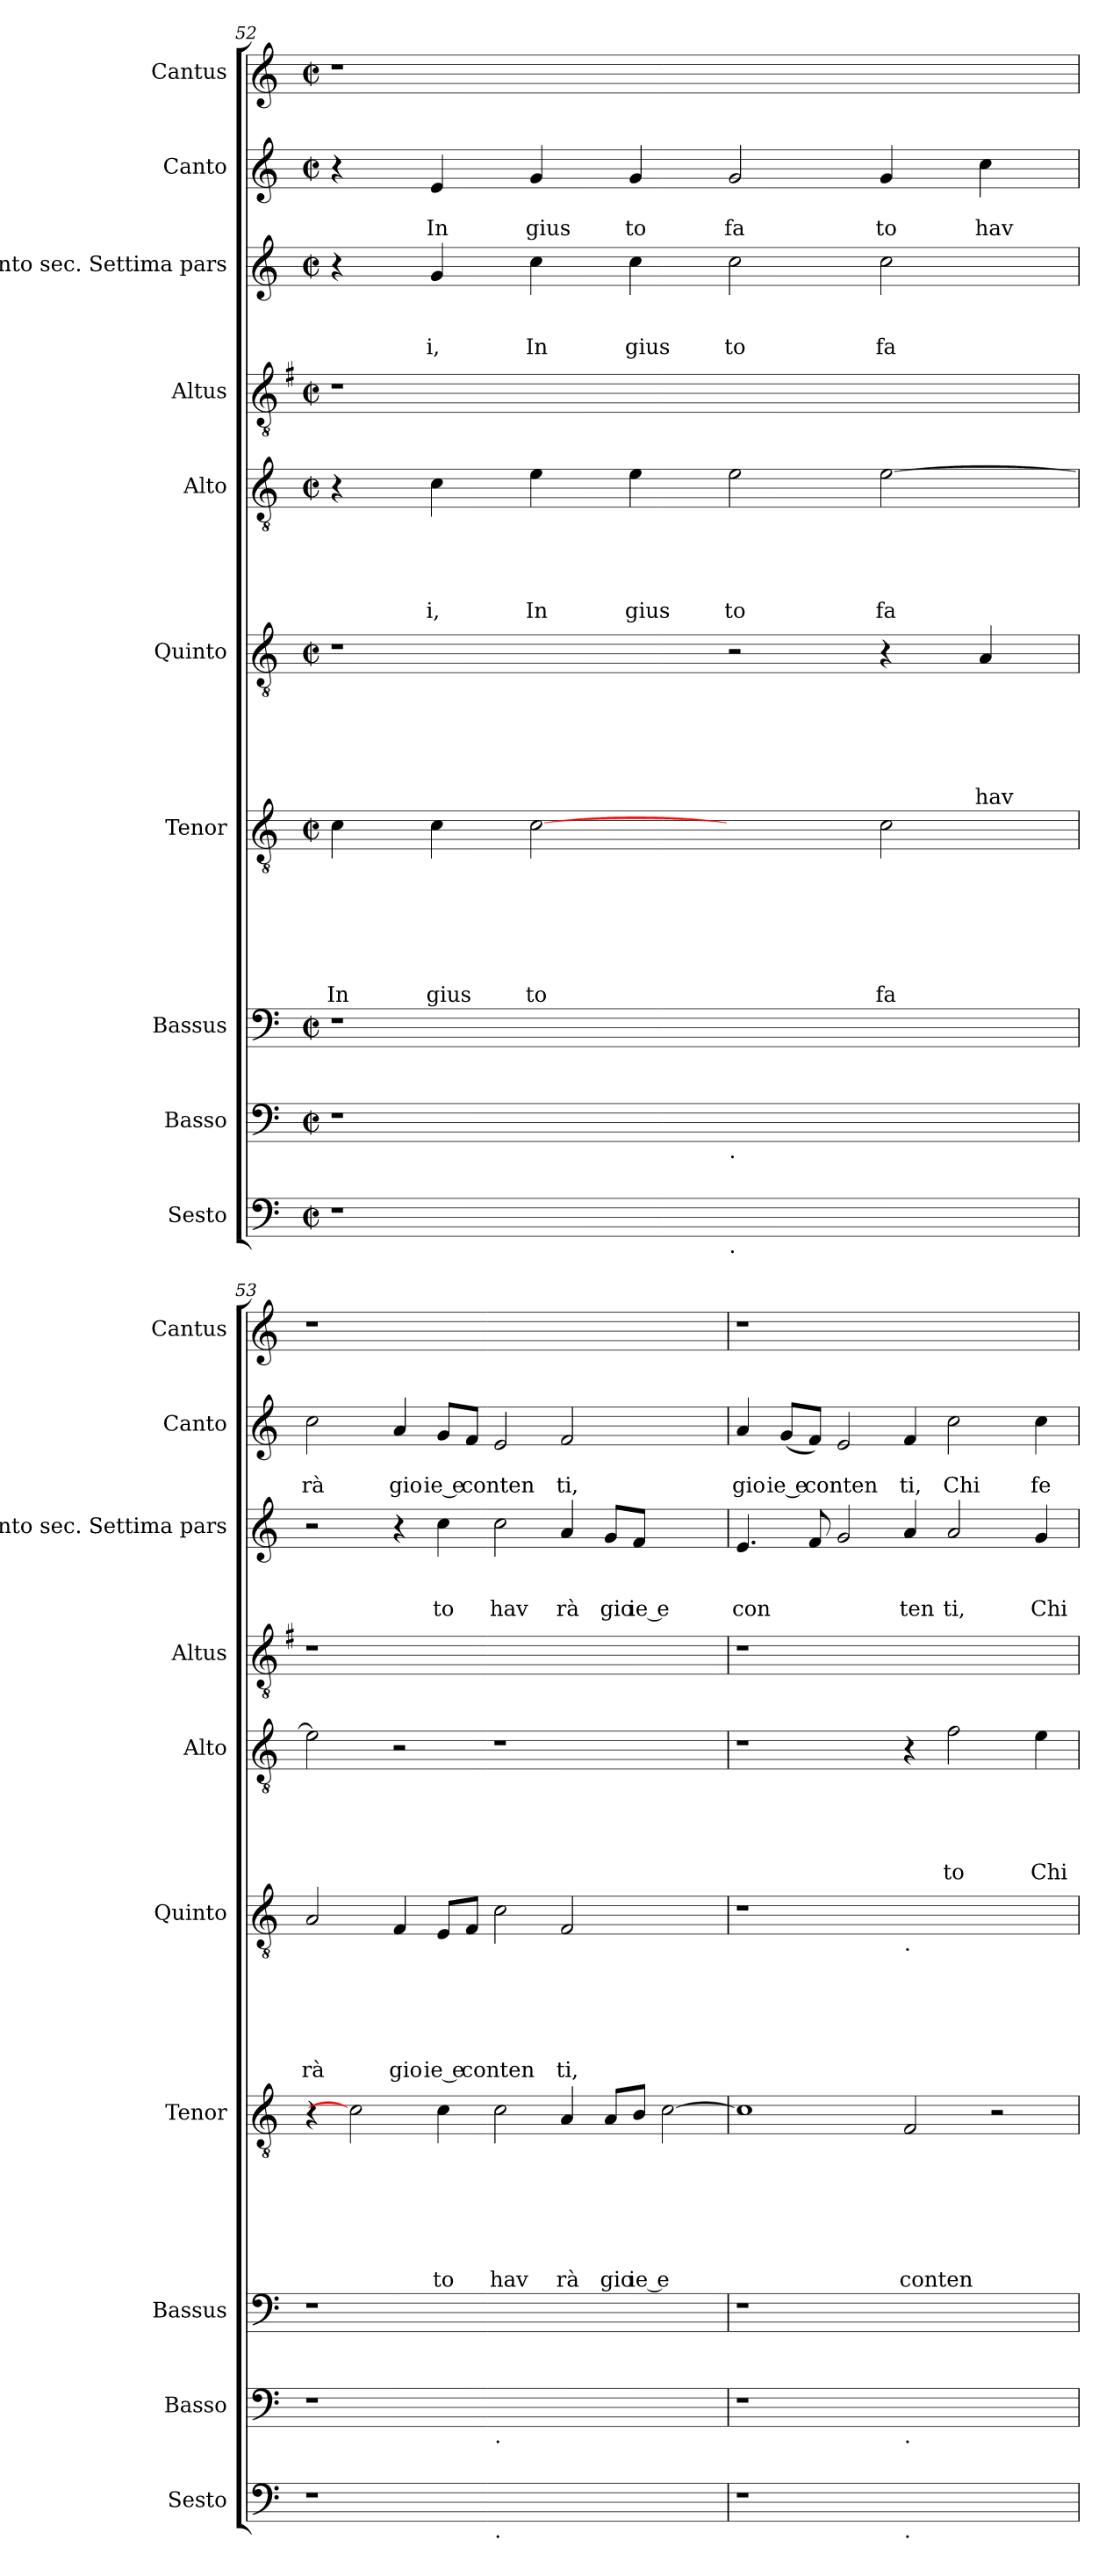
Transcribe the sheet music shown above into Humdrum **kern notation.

**kern	**kern	**kern	**kern	**text	**text	**text	**text	**text	**text	**text	**kern	**text	**text	**text	**text	**text	**text	**kern	**text	**text	**text	**text	**text	**kern	**kern	**text	**text	**text	**kern	**text	**text	**kern
*part10	*part9	*part8	*part7	*part7	*part7	*part7	*part7	*part7	*part7	*part7	*part6	*part6	*part6	*part6	*part6	*part6	*part6	*part5	*part5	*part5	*part5	*part5	*part5	*part4	*part3	*part3	*part3	*part3	*part2	*part2	*part2	*part1
*staff10	*staff9	*staff8	*staff7	*staff7	*staff7	*staff7	*staff7	*staff7	*staff7	*staff7	*staff6	*staff6	*staff6	*staff6	*staff6	*staff6	*staff6	*staff5	*staff5	*staff5	*staff5	*staff5	*staff5	*staff4	*staff3	*staff3	*staff3	*staff3	*staff2	*staff2	*staff2	*staff1
*I"Sesto	*I"Basso	*I"Bassus	*I"Tenor	*	*	*	*	*	*	*	*I"Quinto	*	*	*	*	*	*	*I"Alto	*	*	*	*	*	*I"Altus	*I"Canto sec. Settima pars	*	*	*	*I"Canto	*	*	*I"Cantus
*I'Sesto	*I'Basso	*I'Bassus	*I'Tenor	*	*	*	*	*	*	*	*I'Quinto	*	*	*	*	*	*	*I'Alto	*	*	*	*	*	*I'Altus	*I'Canto sec. Settima pars	*	*	*	*I'Canto	*	*	*I'Cantus
*clefF4	*clefF4	*clefF4	*clefGv2	*	*	*	*	*	*	*	*clefGv2	*	*	*	*	*	*	*clefGv2	*	*	*	*	*	*clefGv2	*clefG2	*	*	*	*clefG2	*	*	*clefG2
*k[]	*k[]	*k[]	*k[]	*	*	*	*	*	*	*	*k[]	*	*	*	*	*	*	*k[]	*	*	*	*	*	*k[f#]	*k[]	*	*	*	*k[]	*	*	*k[]
*C:	*C:	*C:	*C:	*	*	*	*	*	*	*	*C:	*	*	*	*	*	*	*C:	*	*	*	*	*	*G:	*C:	*	*	*	*C:	*	*	*C:
*M2/2	*M2/2	*M2/2	*M2/2	*	*	*	*	*	*	*	*M2/2	*	*	*	*	*	*	*M2/2	*	*	*	*	*	*M2/2	*M2/2	*	*	*	*M2/2	*	*	*M2/2
*met(c|)	*met(c|)	*met(c|)	*met(c|)	*	*	*	*	*	*	*	*met(c|)	*	*	*	*	*	*	*met(c|)	*	*	*	*	*	*met(c|)	*met(c|)	*	*	*	*met(c|)	*	*	*met(c|)
=52	=52	=52	=52	=52	=52	=52	=52	=52	=52	=52	=52	=52	=52	=52	=52	=52	=52	=52	=52	=52	=52	=52	=52	=52	=52	=52	=52	=52	=52	=52	=52	=52
!	!	!	!	!	!	!	!	!	!	!LO:LY:b	!	!	!	!	!	!	!	!	!	!	!	!	!	!	!	!	!	!	!	!	!	!
1r	1r	1r	4c\	.	.	.	.	.	.	In	1r	.	.	.	.	.	.	4r	.	.	.	.	.	1r	4r	.	.	.	4r	.	.	1r
!	!	!	!	!	!	!	!	!	!	!LO:LY:b	!	!	!	!	!	!	!	!	!	!	!	!	!LO:LY:b	!	!	!	!	!LO:LY:b	!	!	!LO:LY:b	!
.	.	.	4c\	.	.	.	.	.	.	gius	.	.	.	.	.	.	.	4c\	.	.	.	.	i,	.	4g/	.	.	i,	4e/	.	In	.
!	!	!	!	!	!	!	!	!	!	!LO:LY:b	!	!	!	!	!	!	!	!	!	!	!	!	!LO:LY:b	!	!	!	!	!LO:LY:b	!	!	!LO:LY:b	!
.	.	.	[2c	.	.	.	.	.	.	to	.	.	.	.	.	.	.	4e\	.	.	.	.	In	.	4cc\	.	.	In	4g/	.	gius	.
!	!	!	!	!	!	!	!	!	!	!	!	!	!	!	!	!	!	!	!	!	!	!	!LO:LY:b	!	!	!	!	!LO:LY:b	!	!	!LO:LY:b	!
.	.	.	.	.	.	.	.	.	.	.	.	.	.	.	.	.	.	4e\	.	.	.	.	gius	.	4cc\	.	.	gius	4g/	.	to	.
!	!LO:TX:b:t=.	!	!	!	!	!	!	!	!	!	!	!	!	!	!	!	!	!	!	!	!	!	!	!	!	!	!	!	!	!	!	!
!LO:TX:b:t=.	!	!	!	!	!	!	!	!	!	!	!	!	!	!	!	!	!	!	!	!	!	!	!	!	!	!	!	!	!	!	!	!
!	!	!	!	!	!	!	!	!	!	!	!	!	!	!	!	!	!	!	!	!	!	!	!LO:LY:b	!	!	!	!	!LO:LY:b	!	!	!LO:LY:b	!
1ryy	1ryy	1ryy	2ryy	.	.	.	.	.	.	.	2r	.	.	.	.	.	.	2e\	.	.	.	.	to	1ryy	2cc\	.	.	to	2g/	.	fa	1ryy
!	!	!	!	!	!	!	!	!	!	!LO:LY:b	!	!	!	!	!	!	!	!	!	!	!	!	!LO:LY:b	!	!	!	!	!LO:LY:b	!	!	!LO:LY:b	!
.	.	.	2c\	.	.	.	.	.	.	fa	4r	.	.	.	.	.	.	[>2e\	.	.	.	.	fa	.	2cc\	.	.	fa	4g/	.	to	.
!	!	!	!	!	!	!	!	!	!	!	!	!	!	!	!	!	!LO:LY:b	!	!	!	!	!	!	!	!	!	!	!	!	!	!LO:LY:b	!
.	.	.	.	.	.	.	.	.	.	.	4A/	.	.	.	.	.	hav	.	.	.	.	.	.	.	.	.	.	.	4cc\	.	hav	.
=53	=53	=53	=53	=53	=53	=53	=53	=53	=53	=53	=53	=53	=53	=53	=53	=53	=53	=53	=53	=53	=53	=53	=53	=53	=53	=53	=53	=53	=53	=53	=53	=53
!	!	!	!	!	!	!	!	!	!	!	!	!	!	!	!	!	!LO:LY:b	!	!	!	!	!	!	!	!	!	!	!	!	!	!LO:LY:b	!
1r	1r	1r	4r	.	.	.	.	.	.	.	2A/	.	.	.	.	.	rà	2e\]	.	.	.	.	.	1r	2r	.	.	.	2cc\	.	rà	1r
.	.	.	2c]	.	.	.	.	.	.	.	.	.	.	.	.	.	.	.	.	.	.	.	.	.	.	.	.	.	.	.	.	.
!	!	!	!	!	!	!	!	!	!	!	!	!	!	!	!	!	!LO:LY:b	!	!	!	!	!	!	!	!	!	!	!	!	!	!LO:LY:b	!
.	.	.	.	.	.	.	.	.	.	.	4F/	.	.	.	.	.	gio	2r	.	.	.	.	.	.	4r	.	.	.	4a/	.	gio	.
!	!	!	!	!	!	!	!	!	!	!LO:LY:b	!	!	!	!	!	!	!LO:LY:b:rj	!	!	!	!	!	!	!	!	!	!	!LO:LY:b	!	!	!LO:LY:b:rj	!
.	.	.	4c\	.	.	.	.	.	.	to	8E/L	.	.	.	.	.	ie e	.	.	.	.	.	.	.	4cc\	.	.	to	8g/L	.	ie e	.
!	!	!	!	!	!	!	!	!	!	!	!	!	!	!	!	!	!LO:LY:b	!	!	!	!	!	!	!	!	!	!	!	!	!	!LO:LY:b	!
.	.	.	.	.	.	.	.	.	.	.	8F/J	.	.	.	.	.	conten	.	.	.	.	.	.	.	.	.	.	.	8f/J	.	conten	.
!	!LO:TX:b:t=.	!	!	!	!	!	!	!	!	!	!	!	!	!	!	!	!	!	!	!	!	!	!	!	!	!	!	!	!	!	!	!
!LO:TX:b:t=.	!	!	!	!	!	!	!	!	!	!	!	!	!	!	!	!	!	!	!	!	!	!	!	!	!	!	!	!	!	!	!	!
!	!	!	!	!	!	!	!	!	!	!LO:LY:b	!	!	!	!	!	!	!	!	!	!	!	!	!	!	!	!	!	!LO:LY:b	!	!	!	!
1.ryy	1.ryy	1.ryy	2c\	.	.	.	.	.	.	hav	2c\	.	.	.	.	.	.	1r	.	.	.	.	.	1.ryy	2cc\	.	.	hav	2e/	.	.	1.ryy
!	!	!	!	!	!	!	!	!	!	!LO:LY:b	!	!	!	!	!	!	!LO:LY:b	!	!	!	!	!	!	!	!	!	!	!LO:LY:b	!	!	!LO:LY:b	!
.	.	.	4A/	.	.	.	.	.	.	rà	2F/	.	.	.	.	.	ti,	.	.	.	.	.	.	.	4a/	.	.	rà	2f/	.	ti,	.
!	!	!	!	!	!	!	!	!	!	!LO:LY:b:rj	!	!	!	!	!	!	!	!	!	!	!	!	!	!	!	!	!	!LO:LY:b:rj	!	!	!	!
.	.	.	8A/L	.	.	.	.	.	.	gio	.	.	.	.	.	.	.	.	.	.	.	.	.	.	8g/L	.	.	gio	.	.	.	.
!	!	!	!	!	!	!	!	!	!	!LO:LY:b	!	!	!	!	!	!	!	!	!	!	!	!	!	!	!	!	!	!LO:LY:b	!	!	!	!
.	.	.	8B/J	.	.	.	.	.	.	ie e	.	.	.	.	.	.	.	.	.	.	.	.	.	.	8f/J	.	.	ie e	.	.	.	.
.	.	.	[>2c\	.	.	.	.	.	.	.	2ryy	.	.	.	.	.	.	2ryy	.	.	.	.	.	.	2ryy	.	.	.	2ryy	.	.	.
=54	=54	=54	=54	=54	=54	=54	=54	=54	=54	=54	=54	=54	=54	=54	=54	=54	=54	=54	=54	=54	=54	=54	=54	=54	=54	=54	=54	=54	=54	=54	=54	=54
!	!	!	!	!	!	!	!	!	!	!	!	!	!	!	!	!	!	!	!	!	!	!	!	!	!	!	!	!LO:LY:b	!	!	!LO:LY:b	!
1r	1r	1r	1c]	.	.	.	.	.	.	.	1r	.	.	.	.	.	.	1r	.	.	.	.	.	1r	4.e/	.	.	con	4a/	.	gio	1r
!	!	!	!	!	!	!	!	!	!	!	!	!	!	!	!	!	!	!	!	!	!	!	!	!	!	!	!	!	!	!	!LO:LY:b:rj	!
.	.	.	.	.	.	.	.	.	.	.	.	.	.	.	.	.	.	.	.	.	.	.	.	.	.	.	.	.	(>8g/L	.	ie e	.
!	!	!	!	!	!	!	!	!	!	!	!	!	!	!	!	!	!	!	!	!	!	!	!	!	!	!	!	!	!	!	!LO:LY:b	!
.	.	.	.	.	.	.	.	.	.	.	.	.	.	.	.	.	.	.	.	.	.	.	.	.	8f/	.	.	.	8f/J)	.	conten	.
.	.	.	.	.	.	.	.	.	.	.	.	.	.	.	.	.	.	.	.	.	.	.	.	.	2g/	.	.	.	2e/	.	.	.
!	!	!	!	!	!	!	!	!	!	!	!LO:TX:b:t=.	!	!	!	!	!	!	!	!	!	!	!	!	!	!	!	!	!	!	!	!	!
!	!LO:TX:b:t=.	!	!	!	!	!	!	!	!	!	!	!	!	!	!	!	!	!	!	!	!	!	!	!	!	!	!	!	!	!	!	!
!LO:TX:b:t=.	!	!	!	!	!	!	!	!	!	!	!	!	!	!	!	!	!	!	!	!	!	!	!	!	!	!	!	!	!	!	!	!
!	!	!	!	!	!	!	!	!	!	!LO:LY:b	!	!	!	!	!	!	!	!	!	!	!	!	!	!	!	!	!	!LO:LY:b	!	!	!LO:LY:b	!
1ryy	1ryy	1ryy	2F/	.	.	.	.	.	.	conten	1ryy	.	.	.	.	.	.	4r	.	.	.	.	.	1ryy	4a/	.	.	ten	4f/	.	ti,	1ryy
!	!	!	!	!	!	!	!	!	!	!	!	!	!	!	!	!	!	!	!	!	!	!	!LO:LY:b	!	!	!	!	!LO:LY:b	!	!	!LO:LY:b	!
.	.	.	.	.	.	.	.	.	.	.	.	.	.	.	.	.	.	2f\	.	.	.	.	to	.	2a/	.	.	ti,	2cc\	.	Chi	.
.	.	.	2r	.	.	.	.	.	.	.	.	.	.	.	.	.	.	.	.	.	.	.	.	.	.	.	.	.	.	.	.	.
!	!	!	!	!	!	!	!	!	!	!	!	!	!	!	!	!	!	!	!	!	!	!	!LO:LY:b	!	!	!	!	!LO:LY:b	!	!	!LO:LY:b	!
.	.	.	.	.	.	.	.	.	.	.	.	.	.	.	.	.	.	4e\	.	.	.	.	Chi	.	4g/	.	.	Chi	4cc\	.	fe	.
=	=	=	=	=	=	=	=	=	=	=	=	=	=	=	=	=	=	=	=	=	=	=	=	=	=	=	=	=	=	=	=	=
*-	*-	*-	*-	*-	*-	*-	*-	*-	*-	*-	*-	*-	*-	*-	*-	*-	*-	*-	*-	*-	*-	*-	*-	*-	*-	*-	*-	*-	*-	*-	*-	*-
